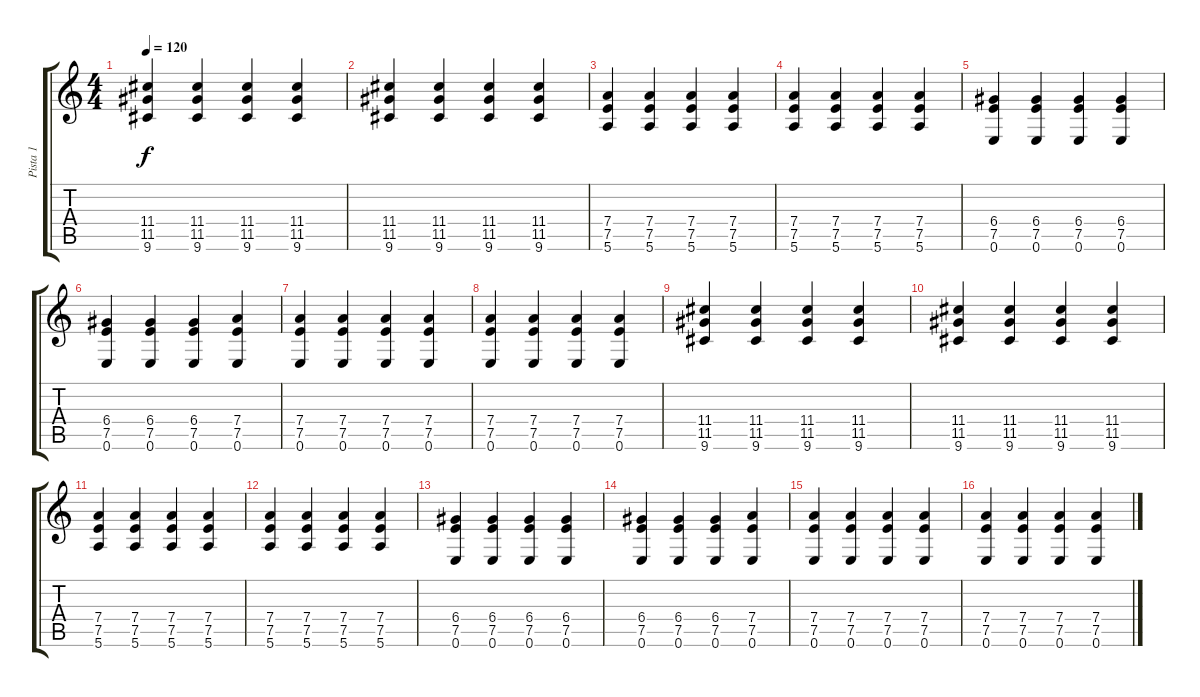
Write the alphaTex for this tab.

\track ("Pista 1" "Pista 1") {instrument acousticguitarsteel}
\staff {score tabs}
\tuning (E4 B3 G3 D3 A2 E2) {hide}
\ts (4 4)
\tempo 120
\clef g2
\ks c
(11.4 11.5 9.6).4{dy f} (11.4 11.5 9.6).4 (11.4 11.5 9.6).4 (11.4 11.5 9.6).4 |
(11.4 11.5 9.6).4 (11.4 11.5 9.6).4 (11.4 11.5 9.6).4 (11.4 11.5 9.6).4 |
(7.4 7.5 5.6).4 (7.4 7.5 5.6).4 (7.4 7.5 5.6).4 (7.4 7.5 5.6).4 |
(7.4 7.5 5.6).4 (7.4 7.5 5.6).4 (7.4 7.5 5.6).4 (7.4 7.5 5.6).4 |
(6.4 7.5 0.6).4 (6.4 7.5 0.6).4 (6.4 7.5 0.6).4 (6.4 7.5 0.6).4 |
(6.4 7.5 0.6).4 (6.4 7.5 0.6).4 (6.4 7.5 0.6).4 (7.4 7.5 0.6).4 |
(7.4 7.5 0.6).4 (7.4 7.5 0.6).4 (7.4 7.5 0.6).4 (7.4 7.5 0.6).4 |
(7.4 7.5 0.6).4 (7.4 7.5 0.6).4 (7.4 7.5 0.6).4 (7.4 7.5 0.6).4 |
(11.4 11.5 9.6).4 (11.4 11.5 9.6).4 (11.4 11.5 9.6).4 (11.4 11.5 9.6).4 |
(11.4 11.5 9.6).4 (11.4 11.5 9.6).4 (11.4 11.5 9.6).4 (11.4 11.5 9.6).4 |
(7.4 7.5 5.6).4 (7.4 7.5 5.6).4 (7.4 7.5 5.6).4 (7.4 7.5 5.6).4 |
(7.4 7.5 5.6).4 (7.4 7.5 5.6).4 (7.4 7.5 5.6).4 (7.4 7.5 5.6).4 |
(6.4 7.5 0.6).4 (6.4 7.5 0.6).4 (6.4 7.5 0.6).4 (6.4 7.5 0.6).4 |
(6.4 7.5 0.6).4 (6.4 7.5 0.6).4 (6.4 7.5 0.6).4 (7.4 7.5 0.6).4 |
(7.4 7.5 0.6).4 (7.4 7.5 0.6).4 (7.4 7.5 0.6).4 (7.4 7.5 0.6).4 |
(7.4 7.5 0.6).4 (7.4 7.5 0.6).4 (7.4 7.5 0.6).4 (7.4 7.5 0.6).4
